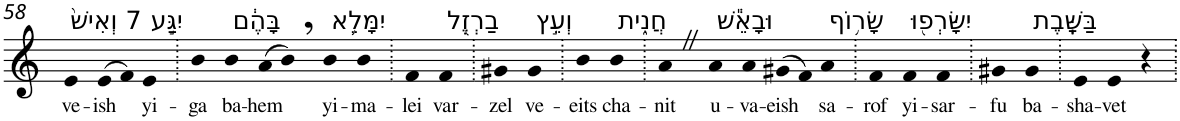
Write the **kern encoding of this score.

**kern	**text
*part1	*part1
*staff1	*staff1
*I"Piano	*
*I'Pno	*
!!LO:PB:g=z
*clefG2	*
*k[]	*
=58	=58
!LO:TX:a:t=7 וְאִישׁ֙	!
!	!LO:LY:b
4e	ve-
!	!LO:LY:b
(>8e	-ish
8f)	.
!LO:TX:a:t=יִגַּ֣ע	!
!	!LO:LY:b
4e	yi-
=59.	=59.
!	!LO:LY:b
4b	-ga
!LO:TX:a:t=בָּהֶ֔ם	!
!	!LO:LY:b
4b	ba-
!	!LO:LY:b
(>8a	-hem
8b,)	.
!LO:TX:a:t=יִמָּלֵ֥א	!
!	!LO:LY:b
4b	yi-
!	!LO:LY:b
4b	-ma-
=60.	=60.
!	!LO:LY:b
4f	-lei
!LO:TX:a:t=בַרְזֶ֖ל	!
!	!LO:LY:b
4f	var-
=61.	=61.
!	!LO:LY:b
4g#X	-zel
!LO:TX:a:t=וְעֵ֣ץ	!
!	!LO:LY:b
4g#	ve-
=62.	=62.
!	!LO:LY:b
4b	-eits
!LO:TX:a:t=חֲנִ֑ית	!
!	!LO:LY:b
4b	cha-
=63.	=63.
!	!LO:LY:b
4aZ	-nit
!LO:TX:a:t=וּבָאֵ֕שׁ	!
!	!LO:LY:b
4a	u-
!	!LO:LY:b
4a	-va-
!	!LO:LY:b
(>8g#X	-eish
8f)	.
!LO:TX:a:t=שָׂר֥וֹף	!
!	!LO:LY:b
4a	sa-
=64.	=64.
!	!LO:LY:b
4f	-rof
!LO:TX:a:t=יִשָּׂרְפ֖וּ	!
!	!LO:LY:b
4f	yi-
!	!LO:LY:b
4f	-sar-
=65.	=65.
!	!LO:LY:b
4g#X	-fu
!LO:TX:a:t=בַּשָּֽׁבֶת	!
!	!LO:LY:b
4g#	ba-
=66.	=66.
!	!LO:LY:b
4e	-sha-
!	!LO:LY:b
4e	-vet
4r	.
=.	=.
*-	*-
